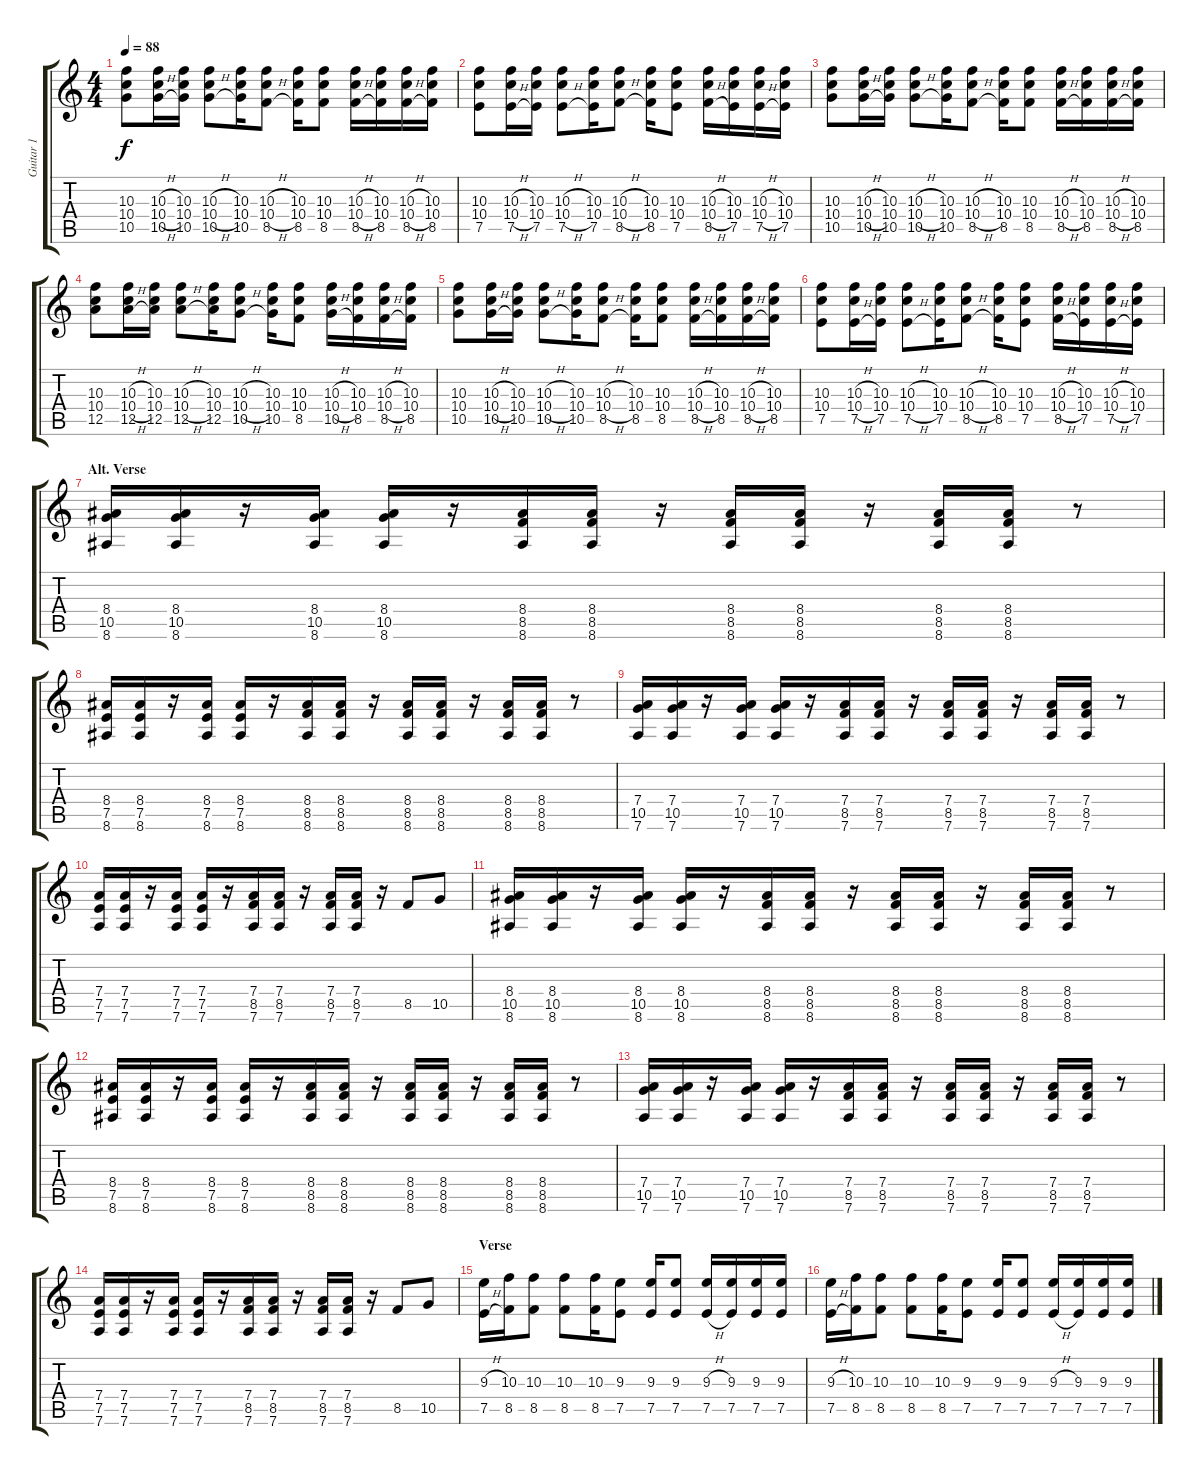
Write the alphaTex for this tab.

\track ("Guitar 1" "Guitar 1") {instrument acousticguitarsteel}
\staff {score tabs}
\tuning (E4 B3 G3 D3 A2 D2) {hide}
\ts (4 4)
\tempo 88
\clef g2
\ks c
(10.3 10.4 10.5).8{dy f} (10.3{h} 10.4{h} 10.5{h}).16 (10.3 10.4 10.5).16 (10.3{h} 10.4{h} 10.5{h}).8 (10.3 10.4 10.5).16 (10.3{h} 10.4{h} 8.5{h}).8 (10.3 10.4 8.5).16 (10.3 10.4 8.5).8 (10.3{h} 10.4{h} 8.5{h}).16 (10.3 10.4 8.5).16 (10.3{h} 10.4{h} 8.5{h}).16 (10.3 10.4 8.5).16 |
(10.3 10.4 7.5).8 (10.3{h} 10.4{h} 7.5{h}).16 (10.3 10.4 7.5).16 (10.3{h} 10.4{h} 7.5{h}).8 (10.3 10.4 7.5).16 (10.3{h} 10.4{h} 8.5{h}).8 (10.3 10.4 8.5).16 (10.3 10.4 7.5).8 (10.3{h} 10.4{h} 8.5{h}).16 (10.3 10.4 7.5).16 (10.3{h} 10.4{h} 7.5{h}).16 (10.3 10.4 7.5).16 |
(10.3 10.4 10.5).8 (10.3{h} 10.4{h} 10.5{h}).16 (10.3 10.4 10.5).16 (10.3{h} 10.4{h} 10.5{h}).8 (10.3 10.4 10.5).16 (10.3{h} 10.4{h} 8.5{h}).8 (10.3 10.4 8.5).16 (10.3 10.4 8.5).8 (10.3{h} 10.4{h} 8.5{h}).16 (10.3 10.4 8.5).16 (10.3{h} 10.4{h} 8.5{h}).16 (10.3 10.4 8.5).16 |
(10.3 10.4 12.5).8 (10.3{h} 10.4{h} 12.5{h}).16 (10.3 10.4 12.5).16 (10.3{h} 10.4{h} 12.5{h}).8 (10.3 10.4 12.5).16 (10.3{h} 10.4{h} 10.5{h}).8 (10.3 10.4 10.5).16 (10.3 10.4 8.5).8 (10.3{h} 10.4{h} 10.5{h}).16 (10.3 10.4 8.5).16 (10.3{h} 10.4{h} 8.5{h}).16 (10.3 10.4 8.5).16 |
(10.3 10.4 10.5).8 (10.3{h} 10.4{h} 10.5{h}).16 (10.3 10.4 10.5).16 (10.3{h} 10.4{h} 10.5{h}).8 (10.3 10.4 10.5).16 (10.3{h} 10.4{h} 8.5{h}).8 (10.3 10.4 8.5).16 (10.3 10.4 8.5).8 (10.3{h} 10.4{h} 8.5{h}).16 (10.3 10.4 8.5).16 (10.3{h} 10.4{h} 8.5{h}).16 (10.3 10.4 8.5).16 |
(10.3 10.4 7.5).8 (10.3{h} 10.4{h} 7.5{h}).16 (10.3 10.4 7.5).16 (10.3{h} 10.4{h} 7.5{h}).8 (10.3 10.4 7.5).16 (10.3{h} 10.4{h} 8.5{h}).8 (10.3 10.4 8.5).16 (10.3 10.4 7.5).8 (10.3{h} 10.4{h} 8.5{h}).16 (10.3 10.4 7.5).16 (10.3{h} 10.4{h} 7.5{h}).16 (10.3 10.4 7.5).16 |
\section ("" "Alt. Verse")
(8.4 10.5 8.6).16{instrument distortionguitar} (8.4 10.5 8.6).16 r.16 (8.4 10.5 8.6).16 (8.4 10.5 8.6).16 r.16 (8.4 8.5 8.6).16 (8.4 8.5 8.6).16 r.16 (8.4 8.5 8.6).16 (8.4 8.5 8.6).16 r.16 (8.4 8.5 8.6).16 (8.4 8.5 8.6).16 r.8 |
(8.4 7.5 8.6).16 (8.4 7.5 8.6).16 r.16 (8.4 7.5 8.6).16 (8.4 7.5 8.6).16 r.16 (8.4 8.5 8.6).16 (8.4 8.5 8.6).16 r.16 (8.4 8.5 8.6).16 (8.4 8.5 8.6).16 r.16 (8.4 8.5 8.6).16 (8.4 8.5 8.6).16 r.8 |
(7.4 10.5 7.6).16 (7.4 10.5 7.6).16 r.16 (7.4 10.5 7.6).16 (7.4 10.5 7.6).16 r.16 (7.4 8.5 7.6).16 (7.4 8.5 7.6).16 r.16 (7.4 8.5 7.6).16 (7.4 8.5 7.6).16 r.16 (7.4 8.5 7.6).16 (7.4 8.5 7.6).16 r.8 |
(7.4 7.5 7.6).16 (7.4 7.5 7.6).16 r.16 (7.4 7.5 7.6).16 (7.4 7.5 7.6).16 r.16 (7.4 8.5 7.6).16 (7.4 8.5 7.6).16 r.16 (7.4 8.5 7.6).16 (7.4 8.5 7.6).16 r.16 8.5.8 10.5.8 |
(8.4 10.5 8.6).16 (8.4 10.5 8.6).16 r.16 (8.4 10.5 8.6).16 (8.4 10.5 8.6).16 r.16 (8.4 8.5 8.6).16 (8.4 8.5 8.6).16 r.16 (8.4 8.5 8.6).16 (8.4 8.5 8.6).16 r.16 (8.4 8.5 8.6).16 (8.4 8.5 8.6).16 r.8 |
(8.4 7.5 8.6).16 (8.4 7.5 8.6).16 r.16 (8.4 7.5 8.6).16 (8.4 7.5 8.6).16 r.16 (8.4 8.5 8.6).16 (8.4 8.5 8.6).16 r.16 (8.4 8.5 8.6).16 (8.4 8.5 8.6).16 r.16 (8.4 8.5 8.6).16 (8.4 8.5 8.6).16 r.8 |
(7.4 10.5 7.6).16 (7.4 10.5 7.6).16 r.16 (7.4 10.5 7.6).16 (7.4 10.5 7.6).16 r.16 (7.4 8.5 7.6).16 (7.4 8.5 7.6).16 r.16 (7.4 8.5 7.6).16 (7.4 8.5 7.6).16 r.16 (7.4 8.5 7.6).16 (7.4 8.5 7.6).16 r.8 |
(7.4 7.5 7.6).16 (7.4 7.5 7.6).16 r.16 (7.4 7.5 7.6).16 (7.4 7.5 7.6).16 r.16 (7.4 8.5 7.6).16 (7.4 8.5 7.6).16 r.16 (7.4 8.5 7.6).16 (7.4 8.5 7.6).16 r.16 8.5.8 10.5.8 |
\section ("" "Verse")
(9.3{h} 7.5{h}).16{instrument distortionguitar} (10.3 8.5).16 (10.3 8.5).8 (10.3 8.5).8 (10.3 8.5).16 (9.3 7.5).8 (9.3 7.5).16 (9.3 7.5).8 (9.3{h} 7.5{h}).16 (9.3 7.5).16 (9.3 7.5).16 (9.3 7.5).16 |
(9.3{h} 7.5{h}).16 (10.3 8.5).16 (10.3 8.5).8 (10.3 8.5).8 (10.3 8.5).16 (9.3 7.5).8 (9.3 7.5).16 (9.3 7.5).8 (9.3{h} 7.5{h}).16 (9.3 7.5).16 (9.3 7.5).16 (9.3 7.5).16
